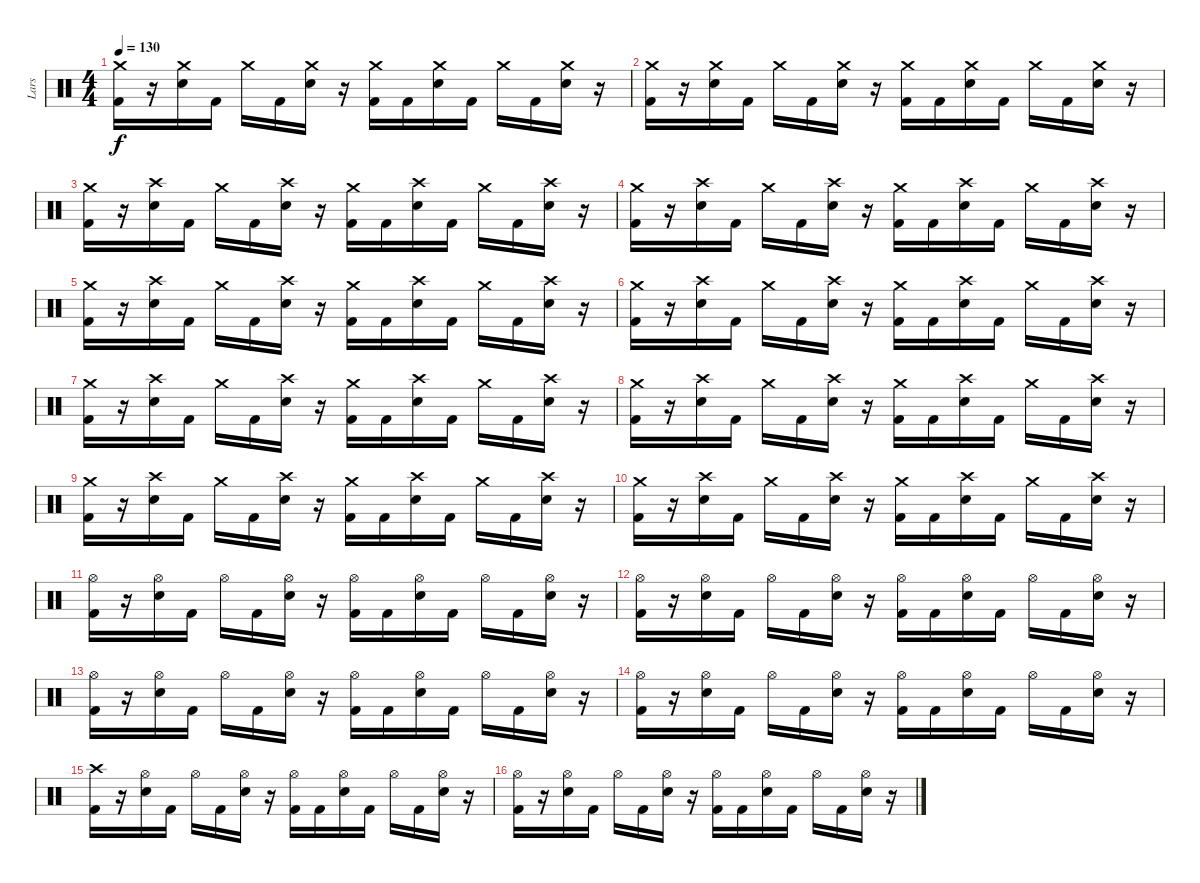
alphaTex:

\track ("Lars" "Lars") {instrument percussion}
\staff {score}
\articulation defaults
\ts (4 4)
\tempo 130
\clef neutral
\ks c
("Crash medium (hit)" "Kick (hit) 2").16{dy f} r.16 ("Crash medium (hit)" "Electric Snare (hit)").16 "Kick (hit) 2".16 "Crash medium (hit)".16 "Kick (hit) 2".16 ("Crash medium (hit)" "Electric Snare (hit)").16 r.16 ("Crash medium (hit)" "Kick (hit) 2").16 "Kick (hit) 2".16 ("Crash medium (hit)" "Electric Snare (hit)").16 "Kick (hit) 2".16 "Crash medium (hit)".16 "Kick (hit) 2".16 ("Crash medium (hit)" "Electric Snare (hit)").16 r.16 |
("Crash medium (hit)" "Kick (hit) 2").16 r.16 ("Crash medium (hit)" "Electric Snare (hit)").16 "Kick (hit) 2".16 "Crash medium (hit)".16 "Kick (hit) 2".16 ("Crash medium (hit)" "Electric Snare (hit)").16 r.16 ("Crash medium (hit)" "Kick (hit) 2").16 "Kick (hit) 2".16 ("Crash medium (hit)" "Electric Snare (hit)").16 "Kick (hit) 2".16 "Crash medium (hit)".16 "Kick (hit) 2".16 ("Crash medium (hit)" "Electric Snare (hit)").16 r.16 |
("Crash medium (hit)" "Kick (hit) 2").16 r.16 ("Crash high (hit)" "Electric Snare (hit)").16 "Kick (hit) 2".16 "Crash medium (hit)".16 "Kick (hit) 2".16 ("Crash high (hit)" "Electric Snare (hit)").16 r.16 ("Crash medium (hit)" "Kick (hit) 2").16 "Kick (hit) 2".16 ("Crash high (hit)" "Electric Snare (hit)").16 "Kick (hit) 2".16 "Crash medium (hit)".16 "Kick (hit) 2".16 ("Crash high (hit)" "Electric Snare (hit)").16 r.16 |
("Crash medium (hit)" "Kick (hit) 2").16 r.16 ("Crash high (hit)" "Electric Snare (hit)").16 "Kick (hit) 2".16 "Crash medium (hit)".16 "Kick (hit) 2".16 ("Crash high (hit)" "Electric Snare (hit)").16 r.16 ("Crash medium (hit)" "Kick (hit) 2").16 "Kick (hit) 2".16 ("Crash high (hit)" "Electric Snare (hit)").16 "Kick (hit) 2".16 "Crash medium (hit)".16 "Kick (hit) 2".16 ("Crash high (hit)" "Electric Snare (hit)").16 r.16 |
("Crash medium (hit)" "Kick (hit) 2").16 r.16 ("Crash high (hit)" "Electric Snare (hit)").16 "Kick (hit) 2".16 "Crash medium (hit)".16 "Kick (hit) 2".16 ("Crash high (hit)" "Electric Snare (hit)").16 r.16 ("Crash medium (hit)" "Kick (hit) 2").16 "Kick (hit) 2".16 ("Crash high (hit)" "Electric Snare (hit)").16 "Kick (hit) 2".16 "Crash medium (hit)".16 "Kick (hit) 2".16 ("Crash high (hit)" "Electric Snare (hit)").16 r.16 |
("Crash medium (hit)" "Kick (hit) 2").16 r.16 ("Crash high (hit)" "Electric Snare (hit)").16 "Kick (hit) 2".16 "Crash medium (hit)".16 "Kick (hit) 2".16 ("Crash high (hit)" "Electric Snare (hit)").16 r.16 ("Crash medium (hit)" "Kick (hit) 2").16 "Kick (hit) 2".16 ("Crash high (hit)" "Electric Snare (hit)").16 "Kick (hit) 2".16 "Crash medium (hit)".16 "Kick (hit) 2".16 ("Crash high (hit)" "Electric Snare (hit)").16 r.16 |
("Crash medium (hit)" "Kick (hit) 2").16 r.16 ("Crash high (hit)" "Electric Snare (hit)").16 "Kick (hit) 2".16 "Crash medium (hit)".16 "Kick (hit) 2".16 ("Crash high (hit)" "Electric Snare (hit)").16 r.16 ("Crash medium (hit)" "Kick (hit) 2").16 "Kick (hit) 2".16 ("Crash high (hit)" "Electric Snare (hit)").16 "Kick (hit) 2".16 "Crash medium (hit)".16 "Kick (hit) 2".16 ("Crash high (hit)" "Electric Snare (hit)").16 r.16 |
("Crash medium (hit)" "Kick (hit) 2").16 r.16 ("Crash high (hit)" "Electric Snare (hit)").16 "Kick (hit) 2".16 "Crash medium (hit)".16 "Kick (hit) 2".16 ("Crash high (hit)" "Electric Snare (hit)").16 r.16 ("Crash medium (hit)" "Kick (hit) 2").16 "Kick (hit) 2".16 ("Crash high (hit)" "Electric Snare (hit)").16 "Kick (hit) 2".16 "Crash medium (hit)".16 "Kick (hit) 2".16 ("Crash high (hit)" "Electric Snare (hit)").16 r.16 |
("Crash medium (hit)" "Kick (hit) 2").16 r.16 ("Crash high (hit)" "Electric Snare (hit)").16 "Kick (hit) 2".16 "Crash medium (hit)".16 "Kick (hit) 2".16 ("Crash high (hit)" "Electric Snare (hit)").16 r.16 ("Crash medium (hit)" "Kick (hit) 2").16 "Kick (hit) 2".16 ("Crash high (hit)" "Electric Snare (hit)").16 "Kick (hit) 2".16 "Crash medium (hit)".16 "Kick (hit) 2".16 ("Crash high (hit)" "Electric Snare (hit)").16 r.16 |
("Crash medium (hit)" "Kick (hit) 2").16 r.16 ("Crash high (hit)" "Electric Snare (hit)").16 "Kick (hit) 2".16 "Crash medium (hit)".16 "Kick (hit) 2".16 ("Crash high (hit)" "Electric Snare (hit)").16 r.16 ("Crash medium (hit)" "Kick (hit) 2").16 "Kick (hit) 2".16 ("Crash high (hit)" "Electric Snare (hit)").16 "Kick (hit) 2".16 "Crash medium (hit)".16 "Kick (hit) 2".16 ("Crash high (hit)" "Electric Snare (hit)").16 r.16 |
("Hi-Hat (open)" "Kick (hit) 2").16 r.16 ("Hi-Hat (open)" "Electric Snare (hit)").16 "Kick (hit) 2".16 "Hi-Hat (open)".16 "Kick (hit) 2".16 ("Hi-Hat (open)" "Electric Snare (hit)").16 r.16 ("Hi-Hat (open)" "Kick (hit) 2").16 "Kick (hit) 2".16 ("Hi-Hat (open)" "Electric Snare (hit)").16 "Kick (hit) 2".16 "Hi-Hat (open)".16 "Kick (hit) 2".16 ("Hi-Hat (open)" "Electric Snare (hit)").16 r.16 |
("Hi-Hat (open)" "Kick (hit) 2").16 r.16 ("Hi-Hat (open)" "Electric Snare (hit)").16 "Kick (hit) 2".16 "Hi-Hat (open)".16 "Kick (hit) 2".16 ("Hi-Hat (open)" "Electric Snare (hit)").16 r.16 ("Hi-Hat (open)" "Kick (hit) 2").16 "Kick (hit) 2".16 ("Hi-Hat (open)" "Electric Snare (hit)").16 "Kick (hit) 2".16 "Hi-Hat (open)".16 "Kick (hit) 2".16 ("Hi-Hat (open)" "Electric Snare (hit)").16 r.16 |
("Hi-Hat (open)" "Kick (hit) 2").16 r.16 ("Hi-Hat (open)" "Electric Snare (hit)").16 "Kick (hit) 2".16 "Hi-Hat (open)".16 "Kick (hit) 2".16 ("Hi-Hat (open)" "Electric Snare (hit)").16 r.16 ("Hi-Hat (open)" "Kick (hit) 2").16 "Kick (hit) 2".16 ("Hi-Hat (open)" "Electric Snare (hit)").16 "Kick (hit) 2".16 "Hi-Hat (open)".16 "Kick (hit) 2".16 ("Hi-Hat (open)" "Electric Snare (hit)").16 r.16 |
("Hi-Hat (open)" "Kick (hit) 2").16 r.16 ("Hi-Hat (open)" "Electric Snare (hit)").16 "Kick (hit) 2".16 "Hi-Hat (open)".16 "Kick (hit) 2".16 ("Hi-Hat (open)" "Electric Snare (hit)").16 r.16 ("Hi-Hat (open)" "Kick (hit) 2").16 "Kick (hit) 2".16 ("Hi-Hat (open)" "Electric Snare (hit)").16 "Kick (hit) 2".16 "Hi-Hat (open)".16 "Kick (hit) 2".16 ("Hi-Hat (open)" "Electric Snare (hit)").16 r.16 |
("Crash high (hit)" "Kick (hit) 2").16 r.16 ("Hi-Hat (open)" "Electric Snare (hit)").16 "Kick (hit) 2".16 "Hi-Hat (open)".16 "Kick (hit) 2".16 ("Hi-Hat (open)" "Electric Snare (hit)").16 r.16 ("Hi-Hat (open)" "Kick (hit) 2").16 "Kick (hit) 2".16 ("Hi-Hat (open)" "Electric Snare (hit)").16 "Kick (hit) 2".16 "Hi-Hat (open)".16 "Kick (hit) 2".16 ("Hi-Hat (open)" "Electric Snare (hit)").16 r.16 |
("Hi-Hat (open)" "Kick (hit) 2").16 r.16 ("Hi-Hat (open)" "Electric Snare (hit)").16 "Kick (hit) 2".16 "Hi-Hat (open)".16 "Kick (hit) 2".16 ("Hi-Hat (open)" "Electric Snare (hit)").16 r.16 ("Hi-Hat (open)" "Kick (hit) 2").16 "Kick (hit) 2".16 ("Hi-Hat (open)" "Electric Snare (hit)").16 "Kick (hit) 2".16 "Hi-Hat (open)".16 "Kick (hit) 2".16 ("Hi-Hat (open)" "Electric Snare (hit)").16 r.16
